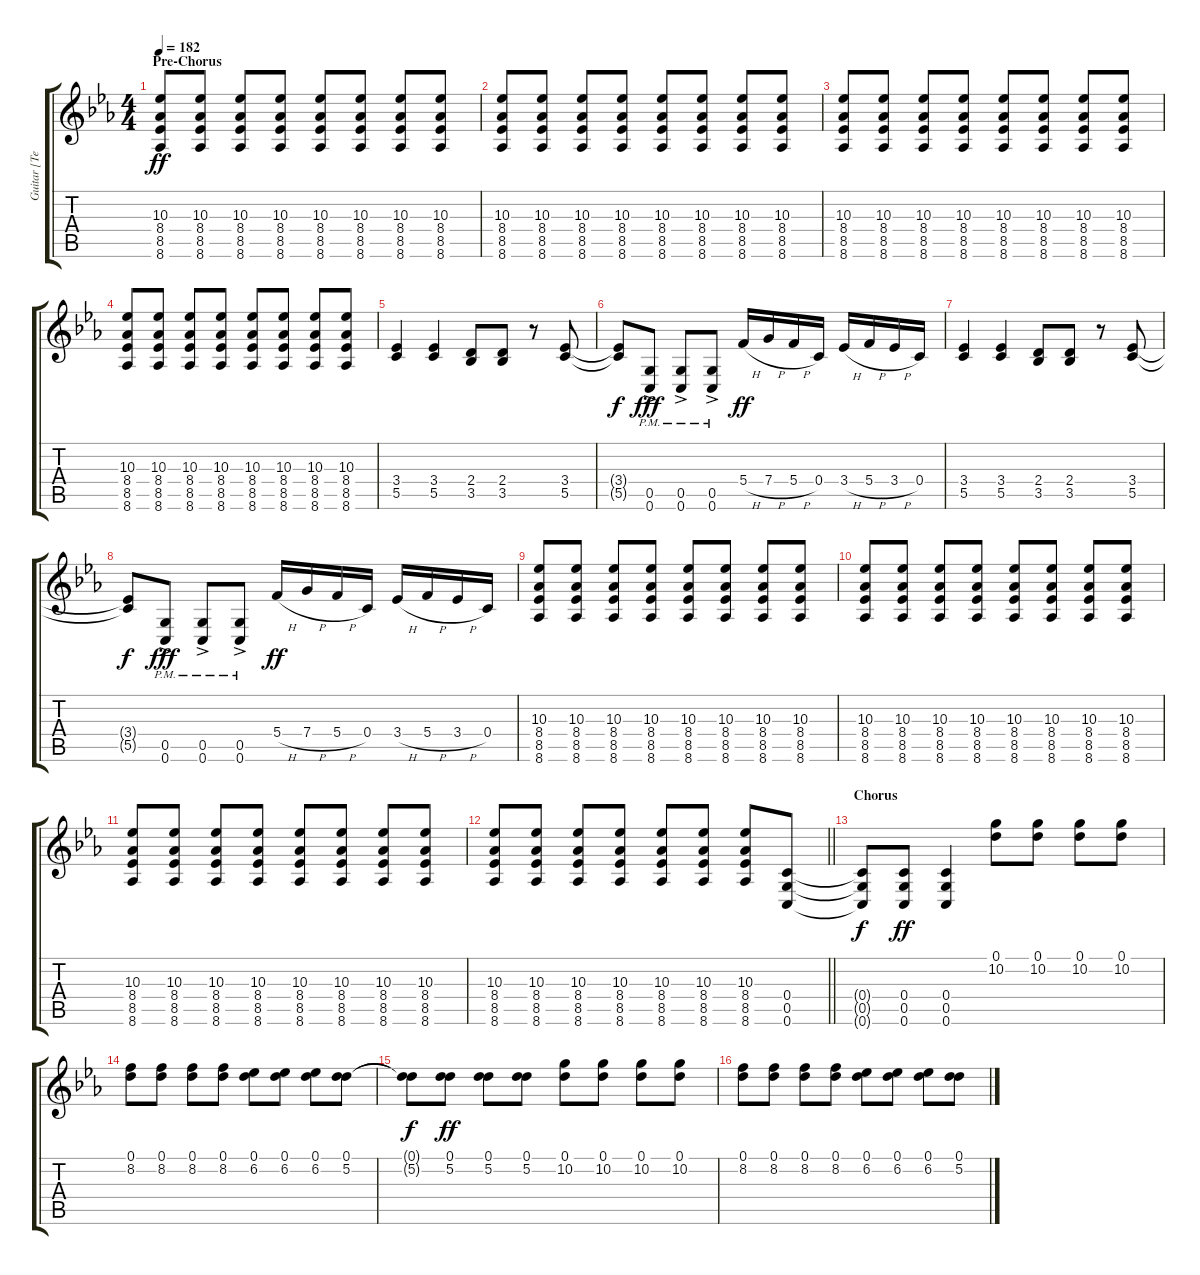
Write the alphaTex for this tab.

\track ("Guitar [Teppei]" "Guitar [Te") {instrument distortionguitar}
\staff {score tabs}
\tuning (D4 A3 F3 C3 G2 C2) {hide}
\ts (4 4)
\section ("" "Pre-Chorus")
\tempo 182
\clef g2
\ks eb
(10.3 8.4 8.5 8.6).8{dy ff} (10.3 8.4 8.5 8.6).8 (10.3 8.4 8.5 8.6).8 (10.3 8.4 8.5 8.6).8 (10.3 8.4 8.5 8.6).8 (10.3 8.4 8.5 8.6).8 (10.3 8.4 8.5 8.6).8 (10.3 8.4 8.5 8.6).8 |
(10.3 8.4 8.5 8.6).8 (10.3 8.4 8.5 8.6).8 (10.3 8.4 8.5 8.6).8 (10.3 8.4 8.5 8.6).8 (10.3 8.4 8.5 8.6).8 (10.3 8.4 8.5 8.6).8 (10.3 8.4 8.5 8.6).8 (10.3 8.4 8.5 8.6).8 |
(10.3 8.4 8.5 8.6).8 (10.3 8.4 8.5 8.6).8 (10.3 8.4 8.5 8.6).8 (10.3 8.4 8.5 8.6).8 (10.3 8.4 8.5 8.6).8 (10.3 8.4 8.5 8.6).8 (10.3 8.4 8.5 8.6).8 (10.3 8.4 8.5 8.6).8 |
(10.3 8.4 8.5 8.6).8 (10.3 8.4 8.5 8.6).8 (10.3 8.4 8.5 8.6).8 (10.3 8.4 8.5 8.6).8 (10.3 8.4 8.5 8.6).8 (10.3 8.4 8.5 8.6).8 (10.3 8.4 8.5 8.6).8 (10.3 8.4 8.5 8.6).8 |
(3.4 5.5).4 (3.4 5.5).4 (2.4 3.5).8 (2.4 3.5).8 r.8 (3.4 5.5).8 |
(3.4{t} 5.5{t}).8{dy f} (0.5{ac pm} 0.6{ac pm}).8{dy fff} (0.5{ac pm} 0.6{ac pm}).8 (0.5{ac pm} 0.6{ac pm}).8 5.4{h}.16{dy ff} 7.4{h}.16 5.4{h}.16 0.4.16 3.4{h}.16 5.4{h}.16 3.4{h}.16 0.4.16 |
(3.4 5.5).4 (3.4 5.5).4 (2.4 3.5).8 (2.4 3.5).8 r.8 (3.4 5.5).8 |
(3.4{t} 5.5{t}).8{dy f} (0.5{ac pm} 0.6{ac pm}).8{dy fff} (0.5{ac pm} 0.6{ac pm}).8 (0.5{ac pm} 0.6{ac pm}).8 5.4{h}.16{dy ff} 7.4{h}.16 5.4{h}.16 0.4.16 3.4{h}.16 5.4{h}.16 3.4{h}.16 0.4.16 |
(10.3 8.4 8.5 8.6).8 (10.3 8.4 8.5 8.6).8 (10.3 8.4 8.5 8.6).8 (10.3 8.4 8.5 8.6).8 (10.3 8.4 8.5 8.6).8 (10.3 8.4 8.5 8.6).8 (10.3 8.4 8.5 8.6).8 (10.3 8.4 8.5 8.6).8 |
(10.3 8.4 8.5 8.6).8 (10.3 8.4 8.5 8.6).8 (10.3 8.4 8.5 8.6).8 (10.3 8.4 8.5 8.6).8 (10.3 8.4 8.5 8.6).8 (10.3 8.4 8.5 8.6).8 (10.3 8.4 8.5 8.6).8 (10.3 8.4 8.5 8.6).8 |
(10.3 8.4 8.5 8.6).8 (10.3 8.4 8.5 8.6).8 (10.3 8.4 8.5 8.6).8 (10.3 8.4 8.5 8.6).8 (10.3 8.4 8.5 8.6).8 (10.3 8.4 8.5 8.6).8 (10.3 8.4 8.5 8.6).8 (10.3 8.4 8.5 8.6).8 |
\barLineRight lightlight
(10.3 8.4 8.5 8.6).8 (10.3 8.4 8.5 8.6).8 (10.3 8.4 8.5 8.6).8 (10.3 8.4 8.5 8.6).8 (10.3 8.4 8.5 8.6).8 (10.3 8.4 8.5 8.6).8 (10.3 8.4 8.5 8.6).8 (0.4 0.5 0.6).8 |
\section ("" "Chorus")
(0.4{t} 0.5{t} 0.6{t}).8{dy f} (0.4 0.5 0.6).8{dy ff} (0.4 0.5 0.6).4 (0.1 10.2).8 (0.1 10.2).8 (0.1 10.2).8 (0.1 10.2).8 |
(0.1 8.2).8 (0.1 8.2).8 (0.1 8.2).8 (0.1 8.2).8 (0.1 6.2).8 (0.1 6.2).8 (0.1 6.2).8 (0.1 5.2).8 |
(0.1{t} 5.2{t}).8{dy f} (0.1 5.2).8{dy ff} (0.1 5.2).8 (0.1 5.2).8 (0.1 10.2).8 (0.1 10.2).8 (0.1 10.2).8 (0.1 10.2).8 |
(0.1 8.2).8 (0.1 8.2).8 (0.1 8.2).8 (0.1 8.2).8 (0.1 6.2).8 (0.1 6.2).8 (0.1 6.2).8 (0.1 5.2).8
